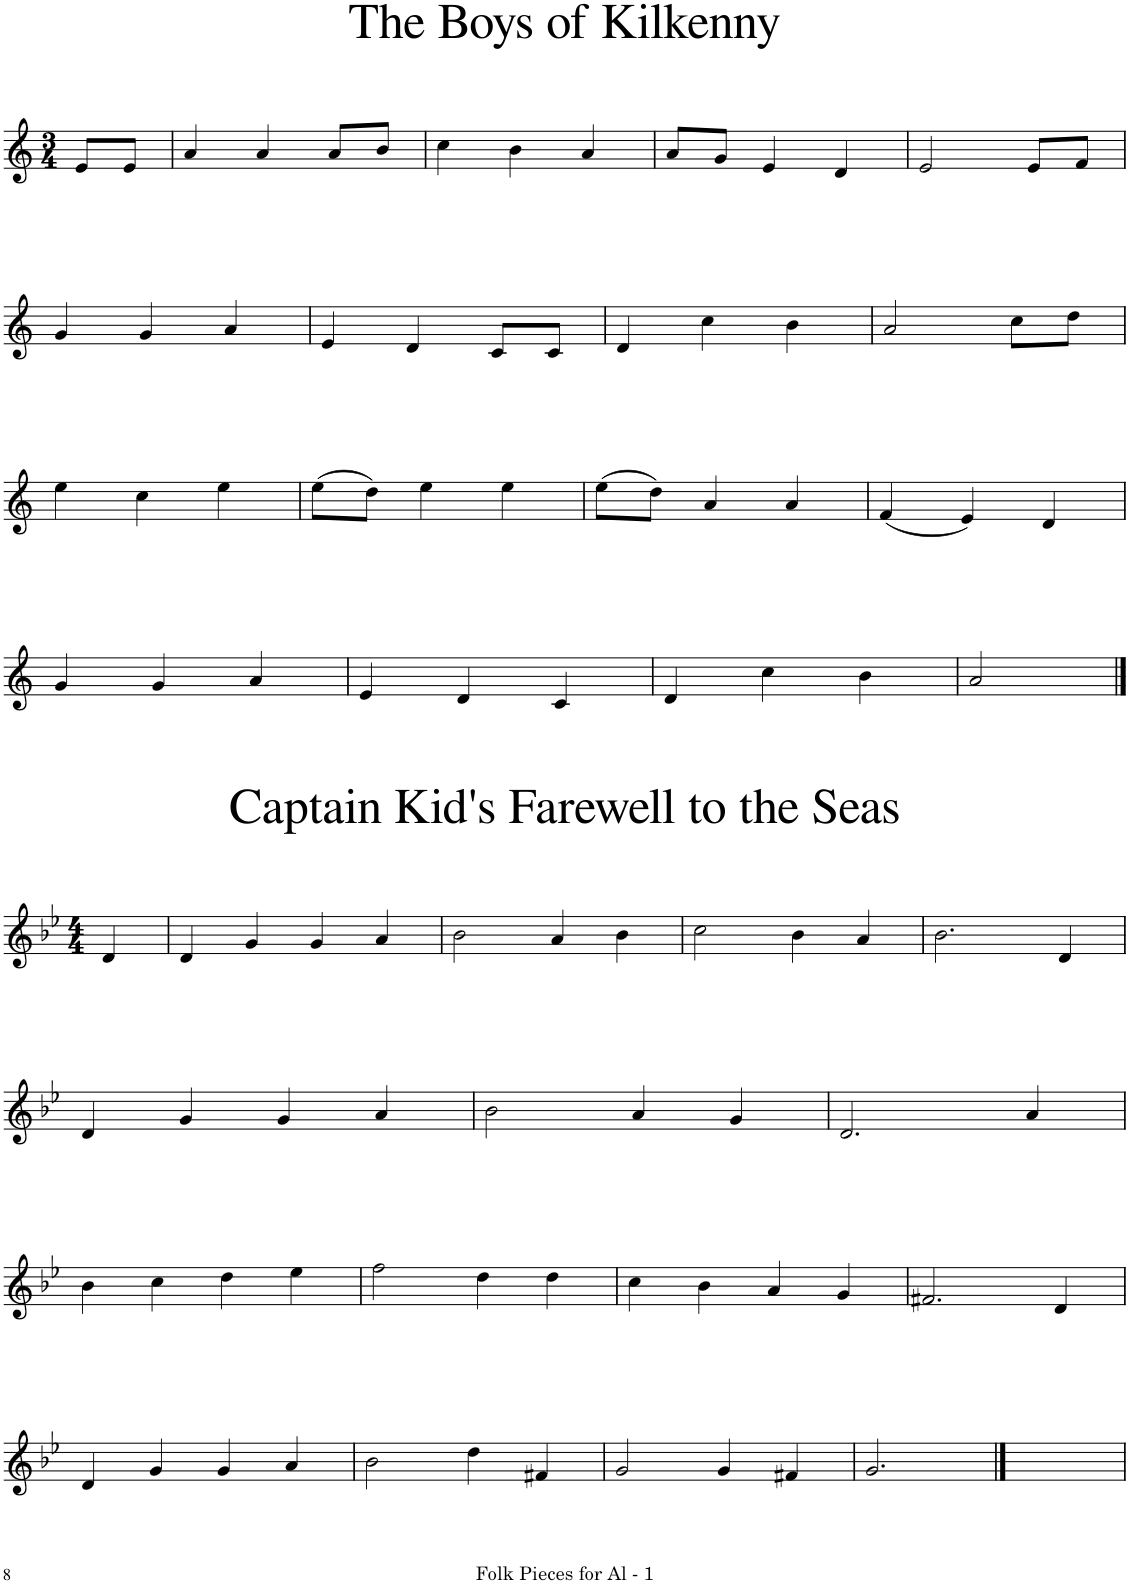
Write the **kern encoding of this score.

**kern
*part1
*staff1
*I"Bb Cornet
!!LO:PB:g=z
*clefG2
*Trd1c2
*k[]
*M3/4
=271
8e/L
8e/J
=272
4a/
4a/
8a/L
8b/J
=273
4cc\
4b\
4a/
=274
8a/L
8g/J
4e/
4d/
=275
2e/
8e/L
8f/J
!!LO:LB:g=z
=276
4g/
4g/
4a/
=277
4e/
4d/
8c/L
8c/J
=278
4d/
4cc\
4b\
=279
2a/
8cc\L
8dd\J
!!LO:LB:g=z
=280
4ee\
4cc\
4ee\
=281
(8ee\L
8dd\J)
4ee\
4ee\
=282
(8ee\L
8dd\J)
4a/
4a/
=283
(4f/
4e/)
4d/
!!LO:LB:g=z
=284
4g/
4g/
4a/
=285
4e/
4d/
4c/
=286
4d/
4cc\
4b\
=287
2a/
!!LO:LB:g=z
==288
*k[b-e-]
*M4/4
4d/
=289
4d/
4g/
4g/
4a/
=290
2b-\
4a/
4b-\
=291
2cc\
4b-\
4a/
=292
2.b-\
4d/
!!LO:LB:g=z
=293
4d/
4g/
4g/
4a/
=294
2b-\
4a/
4g/
=295
2.d/
4a/
!!LO:LB:g=z
=296
4b-\
4cc\
4dd\
4ee-\
=297
2ff\
4dd\
4dd\
=298
4cc\
4b-\
4a/
4g/
=299
2.f#X/
4d/
!!LO:LB:g=z
=300
4d/
4g/
4g/
4a/
=301
2b-\
4dd\
4f#X/
=302
2g/
4g/
4f#X/
=303
2.g/
==304
*k[]
2.ryy
=
*-
